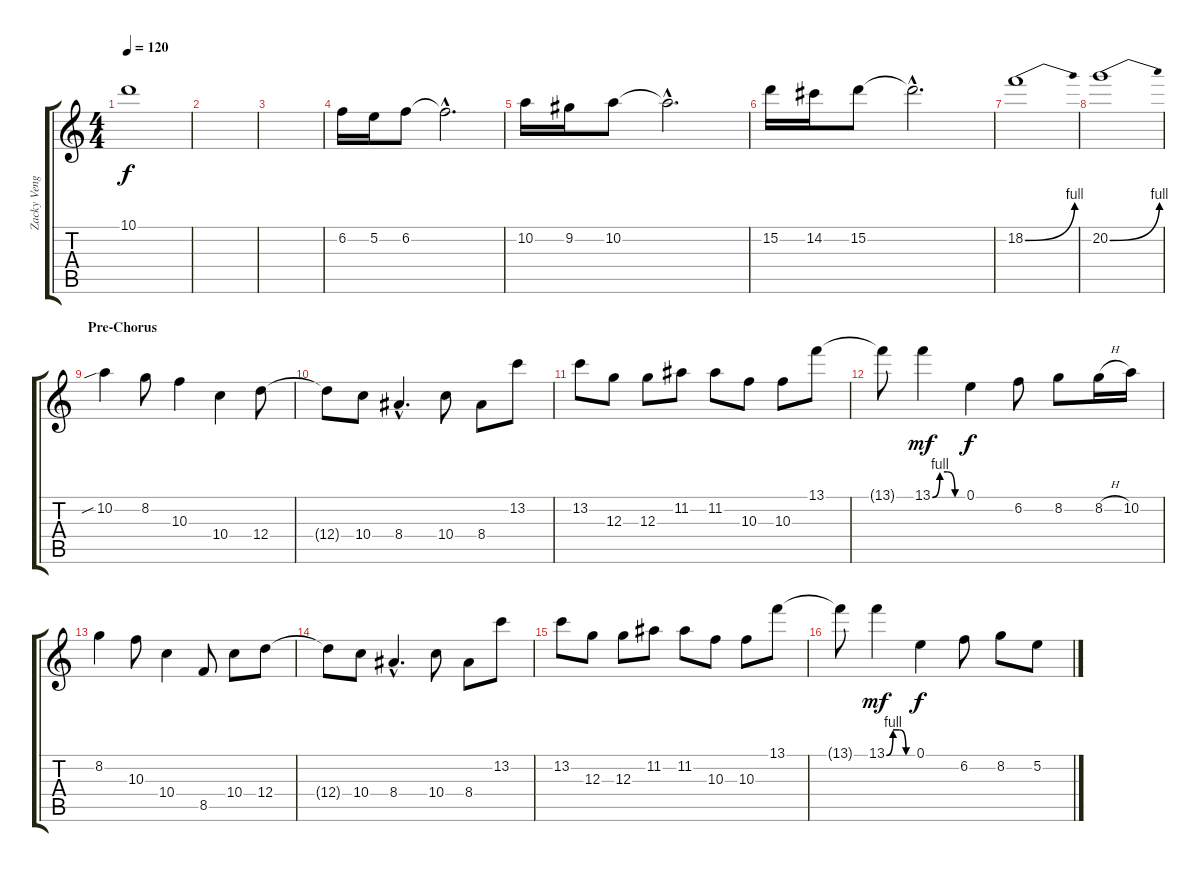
\track ("Zacky Vengeance (Lead)" "Zacky Veng") {instrument overdrivenguitar}
\staff {score tabs}
\tuning (E4 B3 G3 D3 A2 D2) {hide}
\ts (4 4)
\tempo 120
\clef g2
\ks c
10.1{t}.1{dy f} |
|
|
6.2.16 5.2.16 6.2.8 6.2{hac t}.2{d} |
10.2.16 9.2.16 10.2.8 10.2{hac t}.2{d} |
15.2.16 14.2.16 15.2.8 15.2{hac t}.2{d} |
18.2{be (bend 0 0 60 4)}.1 |
20.2{be (bend 0 0 60 4)}.1 |
\section ("" "Pre-Chorus")
10.2{sib}.4{volume 16} 8.2.8 10.3.4 10.4.4 12.4.8 |
12.4{t}.8 10.4.8 8.4{hac}.4{d} 10.4.8 8.4.8 13.2.8 |
13.2.8 12.3.8 12.3.8 11.2.8 11.2.8 10.3.8 10.3.8 13.1.8 |
13.1{t}.8 13.1{be (custom 0 0 15 4 30 4 45 0 60 0)}.4{dy mf} 0.1.4{dy f} 6.2.8 8.2.8 8.2{h}.16 10.2.16 |
8.2.4 10.3.8 10.4.4 8.5.8 10.4.8 12.4.8 |
12.4{t}.8 10.4.8 8.4{hac}.4{d} 10.4.8 8.4.8 13.2.8 |
13.2.8 12.3.8 12.3.8 11.2.8 11.2.8 10.3.8 10.3.8 13.1.8 |
13.1{t}.8 13.1{be (custom 0 0 15 4 30 4 45 0 60 0)}.4{dy mf} 0.1.4{dy f} 6.2.8 8.2.8 5.2.8
